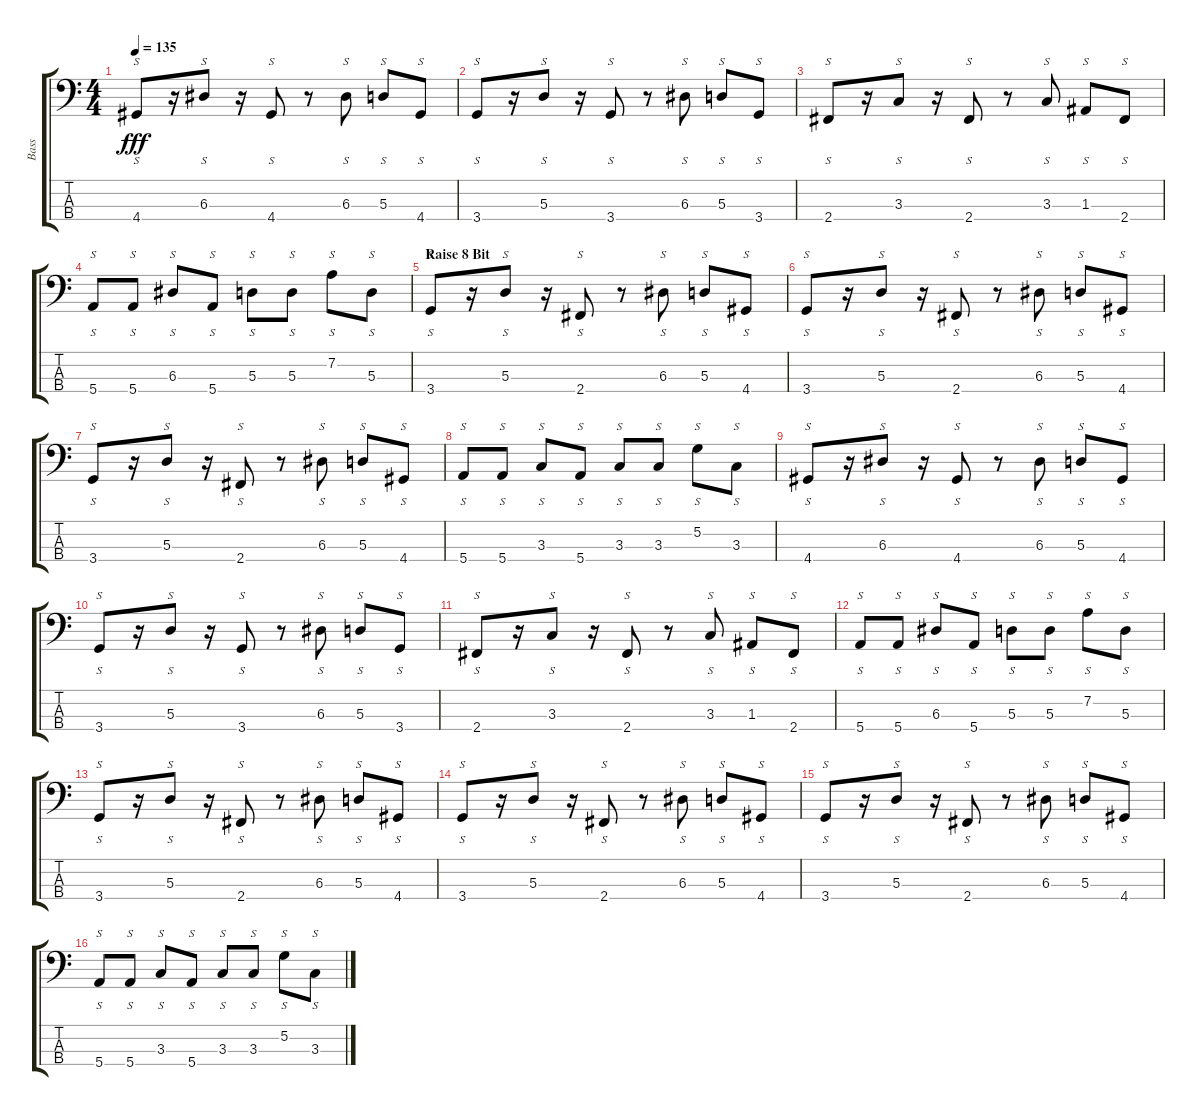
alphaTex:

\track ("Bass" "Bass") {instrument acousticbass}
\staff {score tabs}
\tuning (G2 D2 A1 E1) {hide}
\ts (4 4)
\tempo 135
\clef f4
\ks c
4.4.8{s dy fff} r.16 6.3.8{s} r.16 4.4.8{s} r.8 6.3.8{s} 5.3.8{s} 4.4.8{s} |
3.4.8{s} r.16 5.3.8{s} r.16 3.4.8{s} r.8 6.3.8{s} 5.3.8{s} 3.4.8{s} |
2.4.8{s} r.16 3.3.8{s} r.16 2.4.8{s} r.8 3.3.8{s} 1.3.8{s} 2.4.8{s} |
5.4.8{s} 5.4.8{s} 6.3.8{s} 5.4.8{s} 5.3.8{s} 5.3.8{s} 7.2.8{s} 5.3.8{s} |
\section ("" "Raise 8 Bit")
3.4.8{s} r.16 5.3.8{s} r.16 2.4.8{s} r.8 6.3.8{s} 5.3.8{s} 4.4.8{s} |
3.4.8{s} r.16 5.3.8{s} r.16 2.4.8{s} r.8 6.3.8{s} 5.3.8{s} 4.4.8{s} |
3.4.8{s} r.16 5.3.8{s} r.16 2.4.8{s} r.8 6.3.8{s} 5.3.8{s} 4.4.8{s} |
5.4.8{s} 5.4.8{s} 3.3.8{s} 5.4.8{s} 3.3.8{s} 3.3.8{s} 5.2.8{s} 3.3.8{s} |
4.4.8{s} r.16 6.3.8{s} r.16 4.4.8{s} r.8 6.3.8{s} 5.3.8{s} 4.4.8{s} |
3.4.8{s} r.16 5.3.8{s} r.16 3.4.8{s} r.8 6.3.8{s} 5.3.8{s} 3.4.8{s} |
2.4.8{s} r.16 3.3.8{s} r.16 2.4.8{s} r.8 3.3.8{s} 1.3.8{s} 2.4.8{s} |
5.4.8{s} 5.4.8{s} 6.3.8{s} 5.4.8{s} 5.3.8{s} 5.3.8{s} 7.2.8{s} 5.3.8{s} |
3.4.8{s} r.16 5.3.8{s} r.16 2.4.8{s} r.8 6.3.8{s} 5.3.8{s} 4.4.8{s} |
3.4.8{s} r.16 5.3.8{s} r.16 2.4.8{s} r.8 6.3.8{s} 5.3.8{s} 4.4.8{s} |
3.4.8{s} r.16 5.3.8{s} r.16 2.4.8{s} r.8 6.3.8{s} 5.3.8{s} 4.4.8{s} |
5.4.8{s} 5.4.8{s} 3.3.8{s} 5.4.8{s} 3.3.8{s} 3.3.8{s} 5.2.8{s} 3.3.8{s}
